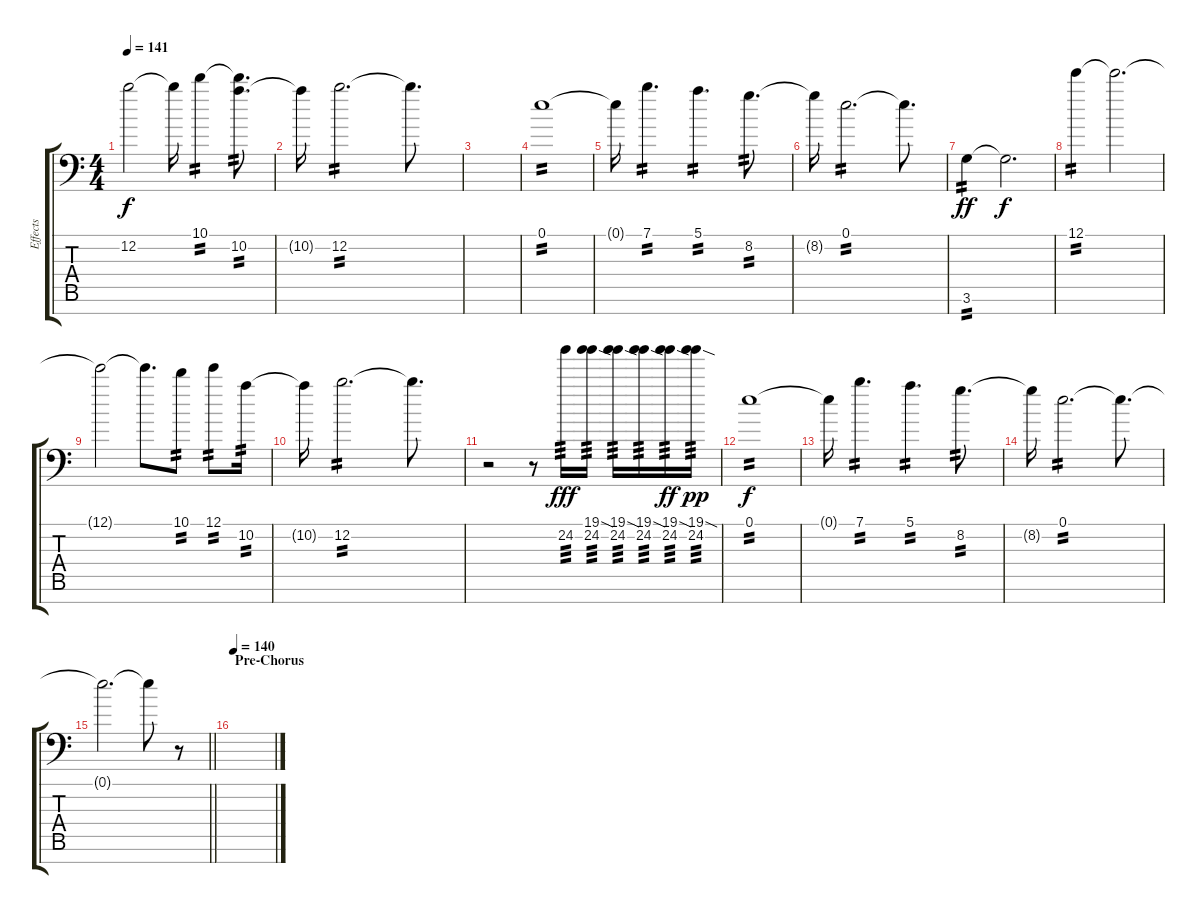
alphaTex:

\track ("Effects" "Effects") {instrument distortionguitar}
\staff {score tabs}
\tuning (E4 B3 G3 D3 A2 E2 E1) {hide}
\ts (4 4)
\tempo 141
\clef f4
\ks c
12.2{t}.2{dy f} 12.2{t}.16 10.1.4{tp 2 volume 10} (10.1{t} 10.2).8{d tp 2} |
10.2{t}.16 12.2.2{d tp 2 volume 7} 12.2{t}.8{d} |
|
0.1.1{tp 2 volume 7} |
0.1{t}.16 7.1.4{d tp 2 volume 10} 5.1.4{d tp 2} 8.2.8{d tp 2} |
8.2{t}.16 0.1.2{d tp 2 volume 7} 0.1{t}.8{d} |
3.6.4{tp 2 dy ff volume 13} 3.6{t}.2{d dy f volume 5} |
12.1.4{tp 2 volume 10} 12.1{t}.2{d volume 0} |
12.1{t}.2 12.1{t}.8{d} 10.1.8{tp 2 volume 10} 12.1.8{tp 2} 10.2.16{tp 2} |
10.2{t}.16 12.2.2{d tp 2 volume 7} 12.2{t}.8{d} |
r.2{volume 10} r.8 24.2.16{tp 3 dy fff} (19.1{sod} 24.2).16{tp 3} (19.1{sod} 24.2).16{tp 3} (19.1{sod} 24.2).16{tp 3} (19.1{sod} 24.2).16{tp 3 dy ff} (19.1{sod} 24.2).16{tp 3 dy pp} |
0.1.1{tp 2 dy f volume 7} |
0.1{t}.16 7.1.4{d tp 2 volume 10} 5.1.4{d tp 2} 8.2.8{d tp 2} |
8.2{t}.16 0.1.2{d tp 2 volume 2} 0.1{t}.8{d} |
\barLineRight lightlight
0.1{t}.2{d} 0.1{t}.8 r.8 |
\section ("" "Pre-Chorus")
\tempo 140
